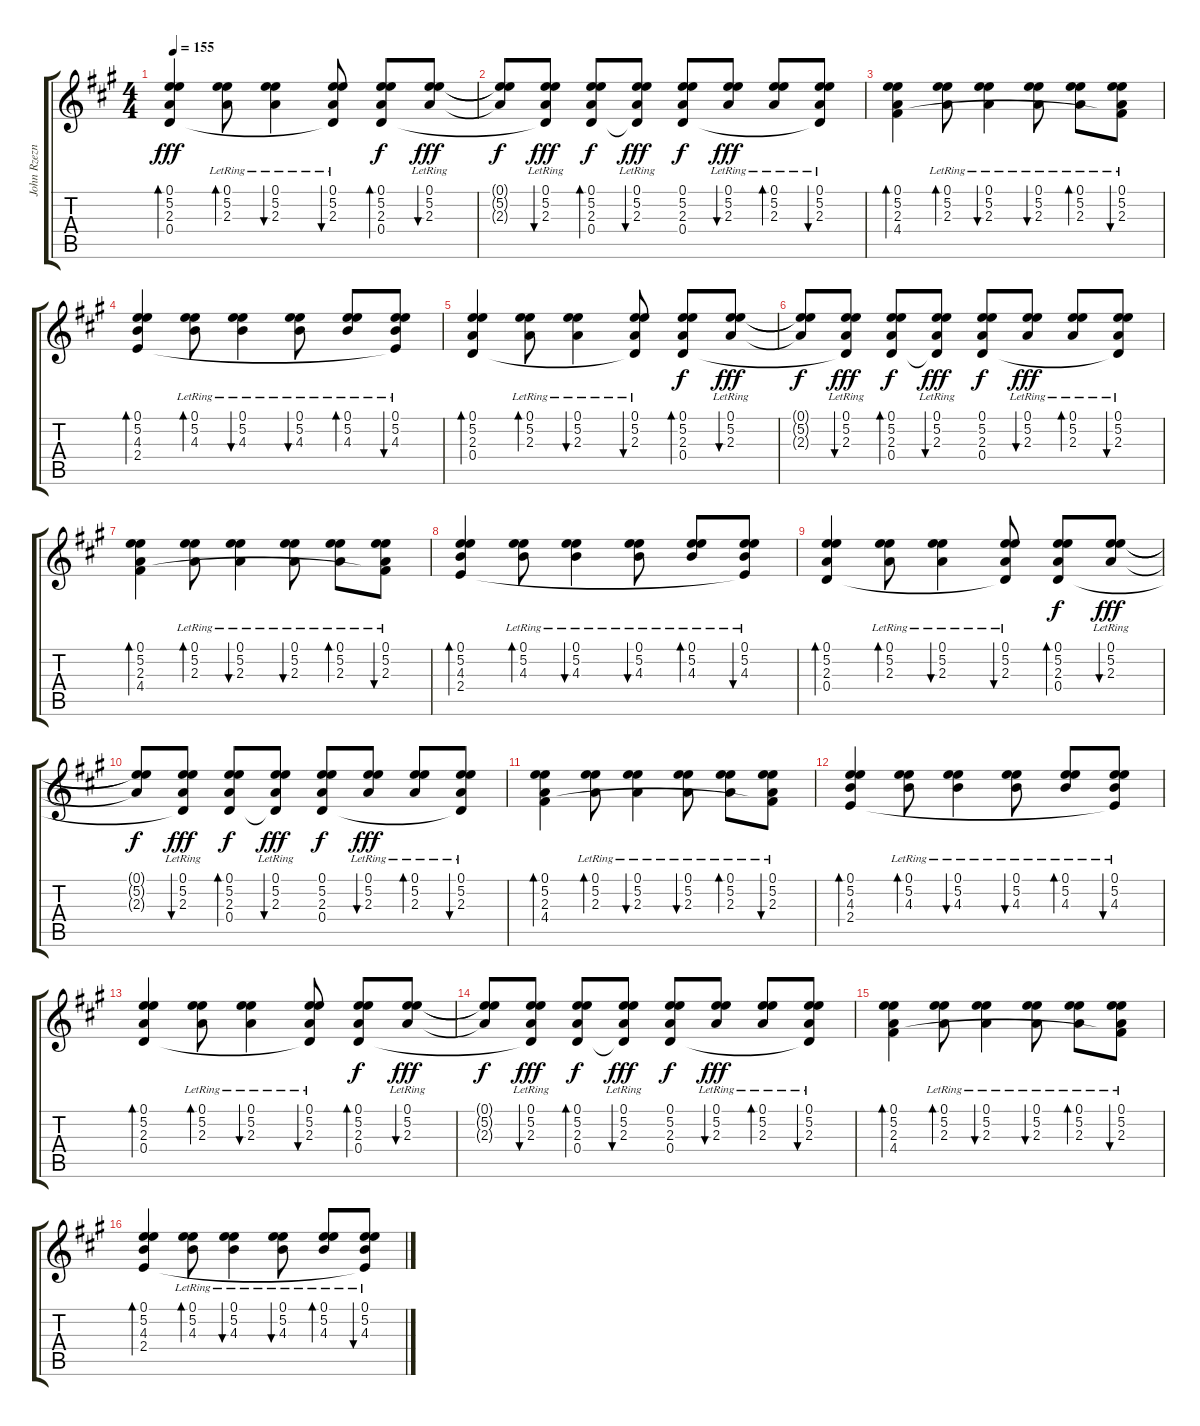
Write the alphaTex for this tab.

\track ("John Rzeznik - Guitar 2" "John Rzezn") {instrument acousticguitarsteel}
\staff {score tabs}
\tuning (E4 B3 G3 D3 A2 E2) {hide}
\ts (4 4)
\tempo 155
\clef g2
\ks a
(0.1 5.2 2.3 0.4).4{bd 60 dy fff} (0.1{lr} 5.2{lr} 2.3{lr}).8{bd 120} (0.1{lr} 5.2{lr} 2.3{lr}).4{bu 120} (0.1{lr} 5.2{lr} 2.3{lr} 0.4{t}).8{bu 120} (0.1 5.2 2.3 0.4).8{bd 120 dy f} (0.1{lr} 5.2{lr} 2.3{lr}).8{bu 120 dy fff} |
(0.1{t} 5.2{t} 2.3{t}).8{dy f} (0.1{lr} 5.2{lr} 2.3{lr} 0.4{t}).8{bu 120 dy fff} (0.1 5.2 2.3 0.4).8{bd 120 dy f} (0.1{lr} 5.2{lr} 2.3{lr} 0.4{t}).8{bu 120 dy fff} (0.1 5.2 2.3 0.4).8{dy f} (0.1{lr} 5.2{lr} 2.3{lr}).8{bu 120 dy fff} (0.1{lr} 5.2{lr} 2.3{lr}).8{bd 120} (0.1{lr} 5.2{lr} 2.3{lr} 0.4{t}).8{bu 120} |
(0.1 5.2 2.3 4.4).4{bd 60} (0.1{lr} 5.2{lr} 2.3{lr}).8{bd 120} (0.1{lr} 5.2{lr} 2.3{lr}).4{bu 120} (0.1{lr} 5.2{lr} 2.3{lr}).8{bu 120} (0.1{lr} 5.2{lr} 2.3{lr}).8{bd 120} (0.1{lr} 5.2{lr} 2.3{lr} 4.4{t}).8{bu 120} |
(0.1 5.2 4.3 2.4).4{bd 60} (0.1{lr} 5.2{lr} 4.3{lr}).8{bd 120} (0.1{lr} 5.2{lr} 4.3{lr}).4{bu 120} (0.1{lr} 5.2{lr} 4.3{lr}).8{bu 120} (0.1{lr} 5.2{lr} 4.3{lr}).8{bd 120} (0.1{lr} 5.2{lr} 4.3{lr} 2.4{t}).8{bu 120} |
(0.1 5.2 2.3 0.4).4{bd 60} (0.1{lr} 5.2{lr} 2.3{lr}).8{bd 120} (0.1{lr} 5.2{lr} 2.3{lr}).4{bu 120} (0.1{lr} 5.2{lr} 2.3{lr} 0.4{t}).8{bu 120} (0.1 5.2 2.3 0.4).8{bd 120 dy f} (0.1{lr} 5.2{lr} 2.3{lr}).8{bu 120 dy fff} |
(0.1{t} 5.2{t} 2.3{t}).8{dy f} (0.1{lr} 5.2{lr} 2.3{lr} 0.4{t}).8{bu 120 dy fff} (0.1 5.2 2.3 0.4).8{bd 120 dy f} (0.1{lr} 5.2{lr} 2.3{lr} 0.4{t}).8{bu 120 dy fff} (0.1 5.2 2.3 0.4).8{dy f} (0.1{lr} 5.2{lr} 2.3{lr}).8{bu 120 dy fff} (0.1{lr} 5.2{lr} 2.3{lr}).8{bd 120} (0.1{lr} 5.2{lr} 2.3{lr} 0.4{t}).8{bu 120} |
(0.1 5.2 2.3 4.4).4{bd 60} (0.1{lr} 5.2{lr} 2.3{lr}).8{bd 120} (0.1{lr} 5.2{lr} 2.3{lr}).4{bu 120} (0.1{lr} 5.2{lr} 2.3{lr}).8{bu 120} (0.1{lr} 5.2{lr} 2.3{lr}).8{bd 120} (0.1{lr} 5.2{lr} 2.3{lr} 4.4{t}).8{bu 120} |
(0.1 5.2 4.3 2.4).4{bd 60} (0.1{lr} 5.2{lr} 4.3{lr}).8{bd 120} (0.1{lr} 5.2{lr} 4.3{lr}).4{bu 120} (0.1{lr} 5.2{lr} 4.3{lr}).8{bu 120} (0.1{lr} 5.2{lr} 4.3{lr}).8{bd 120} (0.1{lr} 5.2{lr} 4.3{lr} 2.4{t}).8{bu 120} |
(0.1 5.2 2.3 0.4).4{bd 60} (0.1{lr} 5.2{lr} 2.3{lr}).8{bd 120} (0.1{lr} 5.2{lr} 2.3{lr}).4{bu 120} (0.1{lr} 5.2{lr} 2.3{lr} 0.4{t}).8{bu 120} (0.1 5.2 2.3 0.4).8{bd 120 dy f} (0.1{lr} 5.2{lr} 2.3{lr}).8{bu 120 dy fff} |
(0.1{t} 5.2{t} 2.3{t}).8{dy f} (0.1{lr} 5.2{lr} 2.3{lr} 0.4{t}).8{bu 120 dy fff} (0.1 5.2 2.3 0.4).8{bd 120 dy f} (0.1{lr} 5.2{lr} 2.3{lr} 0.4{t}).8{bu 120 dy fff} (0.1 5.2 2.3 0.4).8{dy f} (0.1{lr} 5.2{lr} 2.3{lr}).8{bu 120 dy fff} (0.1{lr} 5.2{lr} 2.3{lr}).8{bd 120} (0.1{lr} 5.2{lr} 2.3{lr} 0.4{t}).8{bu 120} |
(0.1 5.2 2.3 4.4).4{bd 60} (0.1{lr} 5.2{lr} 2.3{lr}).8{bd 120} (0.1{lr} 5.2{lr} 2.3{lr}).4{bu 120} (0.1{lr} 5.2{lr} 2.3{lr}).8{bu 120} (0.1{lr} 5.2{lr} 2.3{lr}).8{bd 120} (0.1{lr} 5.2{lr} 2.3{lr} 4.4{t}).8{bu 120} |
(0.1 5.2 4.3 2.4).4{bd 60} (0.1{lr} 5.2{lr} 4.3{lr}).8{bd 120} (0.1{lr} 5.2{lr} 4.3{lr}).4{bu 120} (0.1{lr} 5.2{lr} 4.3{lr}).8{bu 120} (0.1{lr} 5.2{lr} 4.3{lr}).8{bd 120} (0.1{lr} 5.2{lr} 4.3{lr} 2.4{t}).8{bu 120} |
(0.1 5.2 2.3 0.4).4{bd 60} (0.1{lr} 5.2{lr} 2.3{lr}).8{bd 120} (0.1{lr} 5.2{lr} 2.3{lr}).4{bu 120} (0.1{lr} 5.2{lr} 2.3{lr} 0.4{t}).8{bu 120} (0.1 5.2 2.3 0.4).8{bd 120 dy f} (0.1{lr} 5.2{lr} 2.3{lr}).8{bu 120 dy fff} |
(0.1{t} 5.2{t} 2.3{t}).8{dy f} (0.1{lr} 5.2{lr} 2.3{lr} 0.4{t}).8{bu 120 dy fff} (0.1 5.2 2.3 0.4).8{bd 120 dy f} (0.1{lr} 5.2{lr} 2.3{lr} 0.4{t}).8{bu 120 dy fff} (0.1 5.2 2.3 0.4).8{dy f} (0.1{lr} 5.2{lr} 2.3{lr}).8{bu 120 dy fff} (0.1{lr} 5.2{lr} 2.3{lr}).8{bd 120} (0.1{lr} 5.2{lr} 2.3{lr} 0.4{t}).8{bu 120} |
(0.1 5.2 2.3 4.4).4{bd 60} (0.1{lr} 5.2{lr} 2.3{lr}).8{bd 120} (0.1{lr} 5.2{lr} 2.3{lr}).4{bu 120} (0.1{lr} 5.2{lr} 2.3{lr}).8{bu 120} (0.1{lr} 5.2{lr} 2.3{lr}).8{bd 120} (0.1{lr} 5.2{lr} 2.3{lr} 4.4{t}).8{bu 120} |
(0.1 5.2 4.3 2.4).4{bd 60} (0.1{lr} 5.2{lr} 4.3{lr}).8{bd 120} (0.1{lr} 5.2{lr} 4.3{lr}).4{bu 120} (0.1{lr} 5.2{lr} 4.3{lr}).8{bu 120} (0.1{lr} 5.2{lr} 4.3{lr}).8{bd 120} (0.1{lr} 5.2{lr} 4.3{lr} 2.4{t}).8{bu 120}
